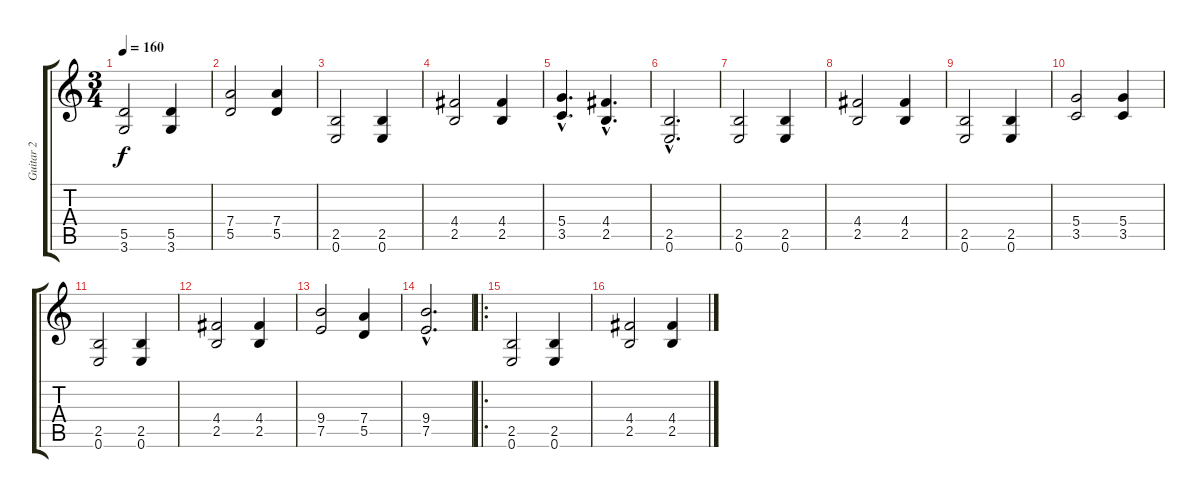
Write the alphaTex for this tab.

\track ("Guitar 2" "Guitar 2") {instrument overdrivenguitar}
\staff {score tabs}
\tuning (E4 B3 G3 D3 A2 E2) {hide}
\ts (3 4)
\tempo 160
\clef g2
\ks c
(5.5 3.6).2{dy f} (5.5 3.6).4 |
(7.4 5.5).2 (7.4 5.5).4 |
(2.5 0.6).2 (2.5 0.6).4 |
(4.4 2.5).2 (4.4 2.5).4 |
(5.4{hac} 3.5{hac}).4{d} (4.4{hac} 2.5{hac}).4{d} |
(2.5{hac} 0.6{hac}).2{d} |
(2.5 0.6).2 (2.5 0.6).4 |
(4.4 2.5).2 (4.4 2.5).4 |
(2.5 0.6).2 (2.5 0.6).4 |
(5.4 3.5).2 (5.4 3.5).4 |
(2.5 0.6).2 (2.5 0.6).4 |
(4.4 2.5).2 (4.4 2.5).4 |
(9.4 7.5).2 (7.4 5.5).4 |
(9.4{hac} 7.5{hac}).2{d} |
\ro
(2.5 0.6).2 (2.5 0.6).4 |
(4.4 2.5).2 (4.4 2.5).4
